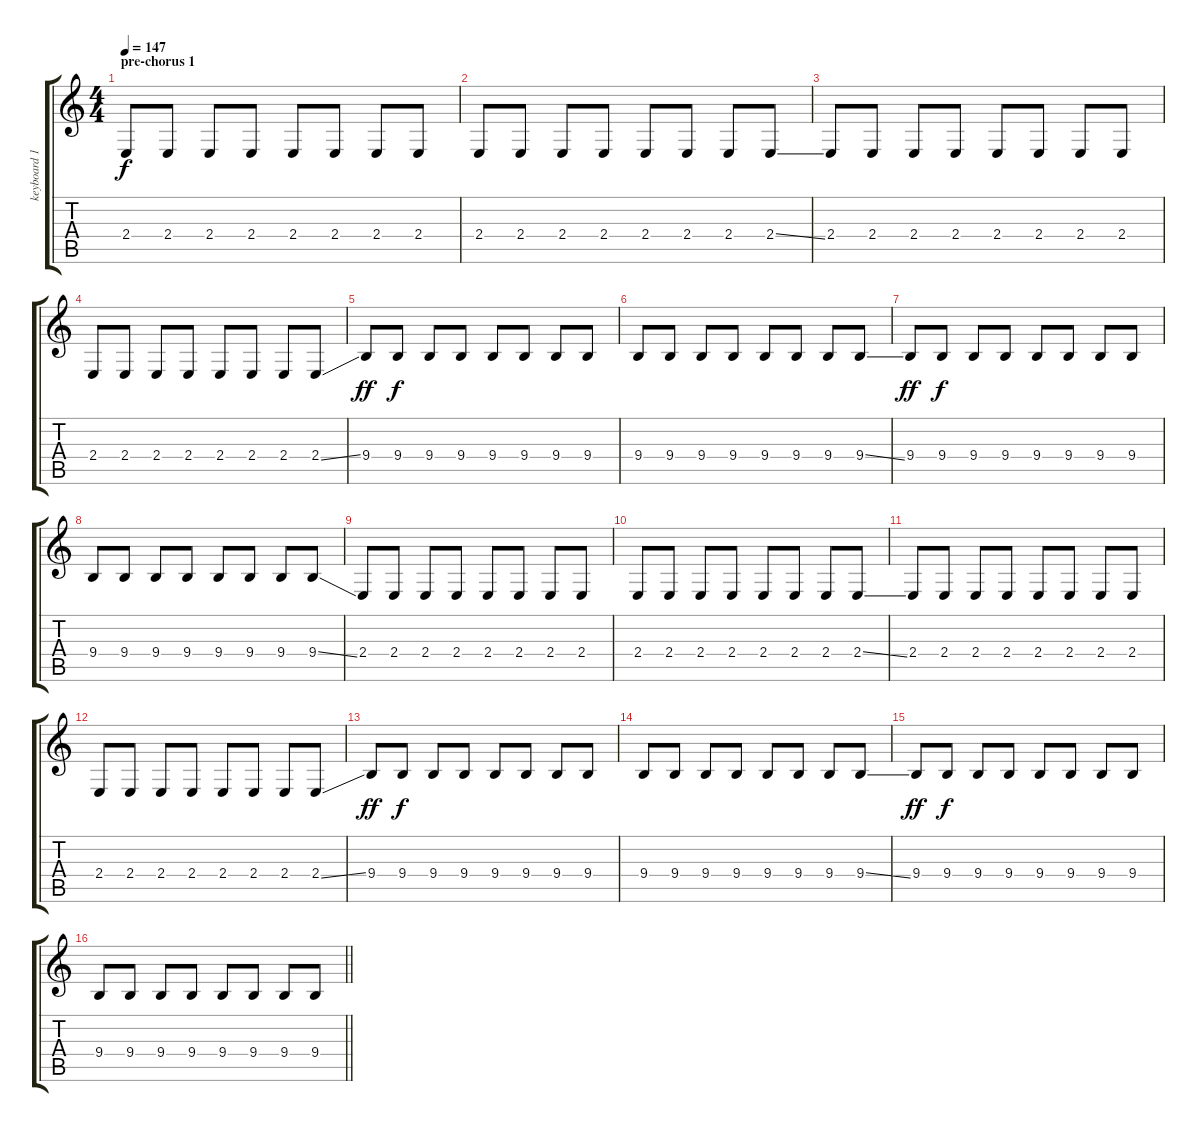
\track ("keyboard 1" "keyboard 1") {instrument lead2sawtooth}
\staff {score tabs}
\tuning (E4 B3 G3 D3 A2 E2) {hide}
\ts (4 4)
\section ("" "pre-chorus 1")
\tempo 147
\clef g2
\ks c
2.4.8{dy f} 2.4.8 2.4.8 2.4.8 2.4.8 2.4.8 2.4.8 2.4.8 |
2.4.8 2.4.8 2.4.8 2.4.8 2.4.8 2.4.8 2.4.8 2.4{ss}.8 |
2.4.8 2.4.8 2.4.8 2.4.8 2.4.8 2.4.8 2.4.8 2.4.8 |
2.4.8 2.4.8 2.4.8 2.4.8 2.4.8 2.4.8 2.4.8 2.4{ss}.8 |
9.4.8{dy ff} 9.4.8{dy f} 9.4.8 9.4.8 9.4.8 9.4.8 9.4.8 9.4.8 |
9.4.8 9.4.8 9.4.8 9.4.8 9.4.8 9.4.8 9.4.8 9.4{ss}.8 |
9.4.8{dy ff} 9.4.8{dy f} 9.4.8 9.4.8 9.4.8 9.4.8 9.4.8 9.4.8 |
9.4.8 9.4.8 9.4.8 9.4.8 9.4.8 9.4.8 9.4.8 9.4{ss}.8 |
2.4.8 2.4.8 2.4.8 2.4.8 2.4.8 2.4.8 2.4.8 2.4.8 |
2.4.8 2.4.8 2.4.8 2.4.8 2.4.8 2.4.8 2.4.8 2.4{ss}.8 |
2.4.8 2.4.8 2.4.8 2.4.8 2.4.8 2.4.8 2.4.8 2.4.8 |
2.4.8 2.4.8 2.4.8 2.4.8 2.4.8 2.4.8 2.4.8 2.4{ss}.8 |
9.4.8{dy ff} 9.4.8{dy f} 9.4.8 9.4.8 9.4.8 9.4.8 9.4.8 9.4.8 |
9.4.8 9.4.8 9.4.8 9.4.8 9.4.8 9.4.8 9.4.8 9.4{ss}.8 |
9.4.8{dy ff} 9.4.8{dy f} 9.4.8 9.4.8 9.4.8 9.4.8 9.4.8 9.4.8 |
\barLineRight lightlight
9.4.8 9.4.8 9.4.8 9.4.8 9.4.8 9.4.8 9.4.8 9.4{ss}.8
